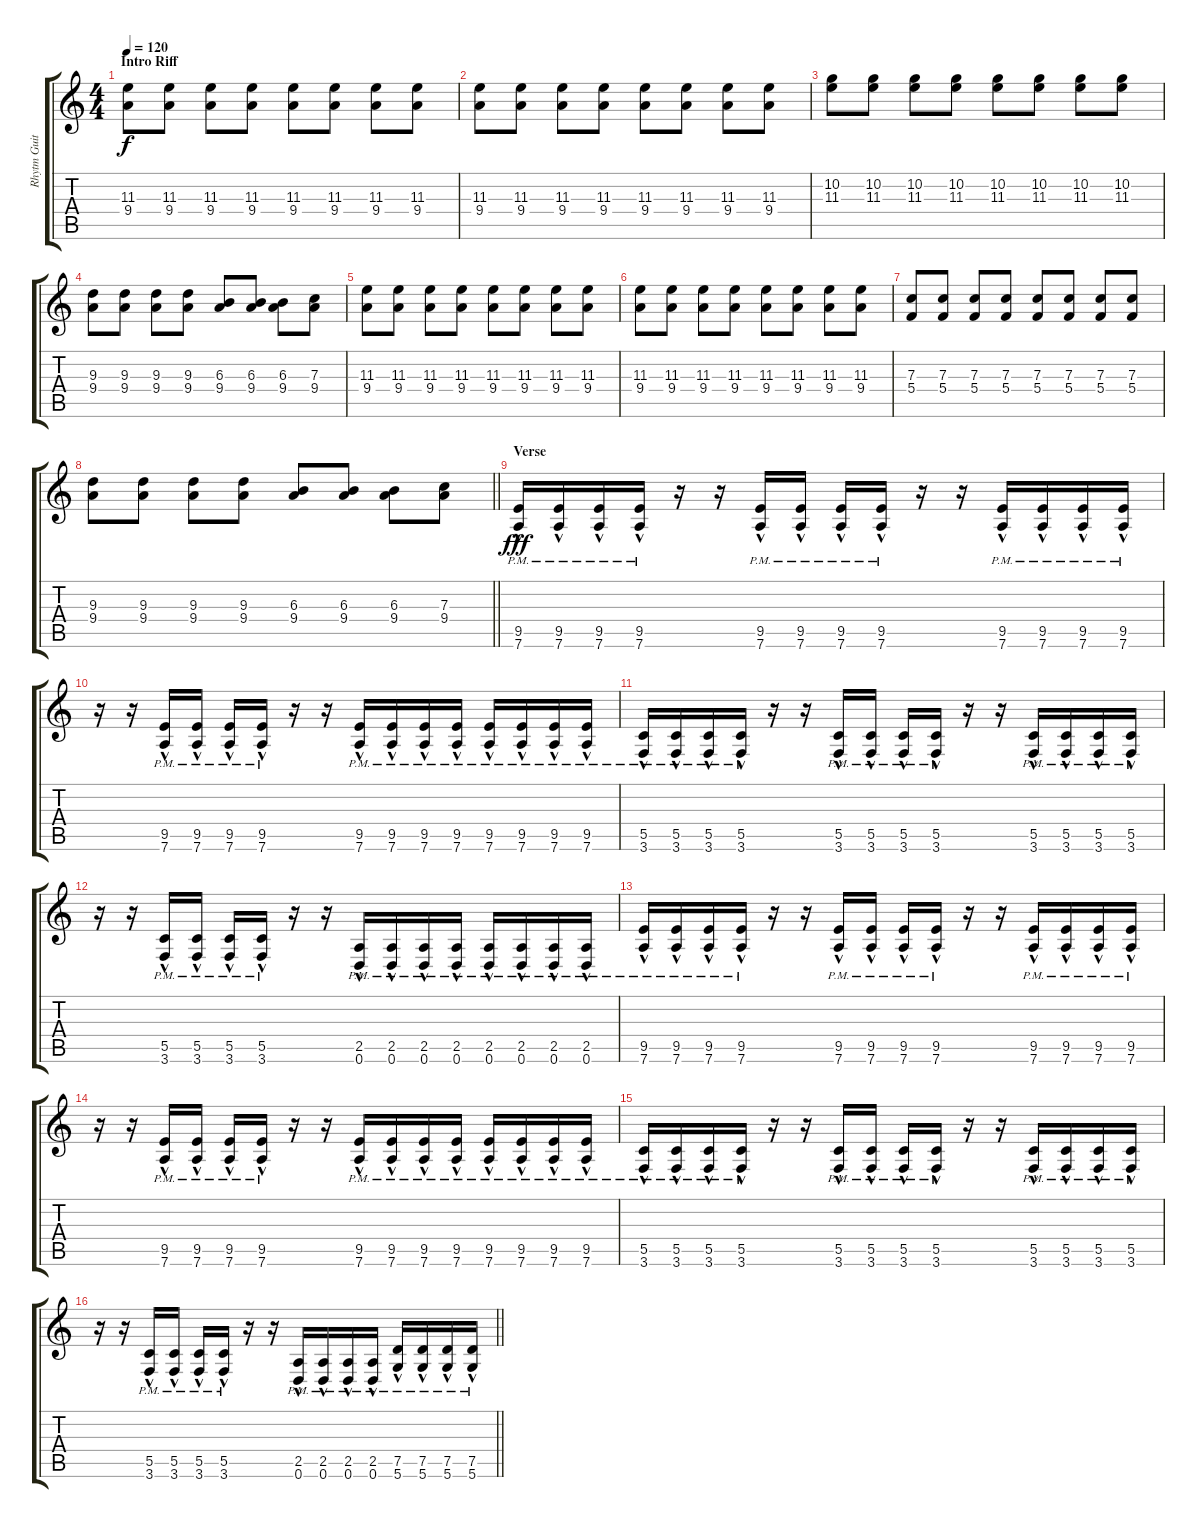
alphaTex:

\track ("Rhytm Guitar" "Rhytm Guit") {instrument overdrivenguitar}
\staff {score tabs}
\tuning (D4 A3 F3 C3 G2 D2) {hide}
\ts (4 4)
\section ("" "Intro Riff")
\tempo 120
\clef g2
\ks c
(11.3 9.4).8{dy f volume 8} (11.3 9.4).8 (11.3 9.4).8 (11.3 9.4).8 (11.3 9.4).8 (11.3 9.4).8 (11.3 9.4).8 (11.3 9.4).8 |
(11.3 9.4).8 (11.3 9.4).8 (11.3 9.4).8 (11.3 9.4).8 (11.3 9.4).8 (11.3 9.4).8 (11.3 9.4).8 (11.3 9.4).8 |
(10.2 11.3).8 (10.2 11.3).8 (10.2 11.3).8 (10.2 11.3).8 (10.2 11.3).8 (10.2 11.3).8 (10.2 11.3).8 (10.2 11.3).8 |
(9.3 9.4).8 (9.3 9.4).8 (9.3 9.4).8 (9.3 9.4).8 (6.3 9.4).8 (6.3 9.4).8 (6.3 9.4).8 (7.3 9.4).8 |
(11.3 9.4).8 (11.3 9.4).8 (11.3 9.4).8 (11.3 9.4).8 (11.3 9.4).8 (11.3 9.4).8 (11.3 9.4).8 (11.3 9.4).8 |
(11.3 9.4).8 (11.3 9.4).8 (11.3 9.4).8 (11.3 9.4).8 (11.3 9.4).8 (11.3 9.4).8 (11.3 9.4).8 (11.3 9.4).8 |
(7.3 5.4).8 (7.3 5.4).8 (7.3 5.4).8 (7.3 5.4).8 (7.3 5.4).8 (7.3 5.4).8 (7.3 5.4).8 (7.3 5.4).8 |
\barLineRight lightlight
(9.3 9.4).8 (9.3 9.4).8 (9.3 9.4).8 (9.3 9.4).8 (6.3 9.4).8 (6.3 9.4).8 (6.3 9.4).8 (7.3 9.4).8 |
\section ("" "Verse")
(9.5{hac} 7.6{hac pm}).16{dy fff} (9.5{hac} 7.6{hac pm}).16 (9.5{hac} 7.6{hac pm}).16 (9.5{hac} 7.6{hac pm}).16 r.16 r.16 (9.5{hac} 7.6{hac pm}).16 (9.5{hac} 7.6{hac pm}).16 (9.5{hac} 7.6{hac pm}).16 (9.5{hac} 7.6{hac pm}).16 r.16 r.16 (9.5{hac} 7.6{hac pm}).16 (9.5{hac} 7.6{hac pm}).16 (9.5{hac} 7.6{hac pm}).16 (9.5{hac} 7.6{hac pm}).16 |
r.16 r.16 (9.5{hac pm} 7.6{hac pm}).16 (9.5{hac pm} 7.6{hac pm}).16 (9.5{hac pm} 7.6{hac pm}).16 (9.5{hac pm} 7.6{hac pm}).16 r.16 r.16 (9.5{hac pm} 7.6{hac pm}).16 (9.5{hac pm} 7.6{hac pm}).16 (9.5{hac pm} 7.6{hac pm}).16 (9.5{hac pm} 7.6{hac pm}).16 (9.5{hac pm} 7.6{hac pm}).16 (9.5{hac pm} 7.6{hac pm}).16 (9.5{hac pm} 7.6{hac pm}).16 (9.5{hac pm} 7.6).16 |
(5.5{hac pm} 3.6{hac pm}).16 (5.5{hac pm} 3.6{hac pm}).16 (5.5{hac pm} 3.6{hac pm}).16 (5.5{hac pm} 3.6{hac pm}).16 r.16 r.16 (5.5{hac pm} 3.6{hac pm}).16 (5.5{hac pm} 3.6{hac pm}).16 (5.5{hac pm} 3.6{hac pm}).16 (5.5{hac pm} 3.6{hac pm}).16 r.16 r.16 (5.5{hac pm} 3.6{hac pm}).16 (5.5{hac pm} 3.6{hac pm}).16 (5.5{hac pm} 3.6{hac pm}).16 (5.5{hac pm} 3.6{hac pm}).16 |
r.16 r.16 (5.5{hac pm} 3.6{hac pm}).16 (5.5{hac pm} 3.6{hac pm}).16 (5.5{hac pm} 3.6{hac pm}).16 (5.5{hac pm} 3.6{hac pm}).16 r.16 r.16 (2.5{hac pm} 0.6{hac pm}).16 (2.5{hac pm} 0.6{hac pm}).16 (2.5{hac pm} 0.6{hac pm}).16 (2.5{hac pm} 0.6{hac pm}).16 (2.5{hac pm} 0.6{hac pm}).16 (2.5{hac pm} 0.6{hac pm}).16 (2.5{hac pm} 0.6{hac pm}).16 (2.5{hac pm} 0.6{hac pm}).16 |
(9.5{hac} 7.6{hac pm}).16 (9.5{hac} 7.6{hac pm}).16 (9.5{hac} 7.6{hac pm}).16 (9.5{hac} 7.6{hac pm}).16 r.16 r.16 (9.5{hac} 7.6{hac pm}).16 (9.5{hac} 7.6{hac pm}).16 (9.5{hac} 7.6{hac pm}).16 (9.5{hac} 7.6{hac pm}).16 r.16 r.16 (9.5{hac} 7.6{hac pm}).16 (9.5{hac} 7.6{hac pm}).16 (9.5{hac} 7.6{hac pm}).16 (9.5{hac} 7.6{hac pm}).16 |
r.16 r.16 (9.5{hac pm} 7.6{hac pm}).16 (9.5{hac pm} 7.6{hac pm}).16 (9.5{hac pm} 7.6{hac pm}).16 (9.5{hac pm} 7.6{hac pm}).16 r.16 r.16 (9.5{hac pm} 7.6{hac pm}).16 (9.5{hac pm} 7.6{hac pm}).16 (9.5{hac pm} 7.6{hac pm}).16 (9.5{hac pm} 7.6{hac pm}).16 (9.5{hac pm} 7.6{hac pm}).16 (9.5{hac pm} 7.6{hac pm}).16 (9.5{hac pm} 7.6{hac pm}).16 (9.5{hac pm} 7.6{hac}).16 |
(5.5{hac pm} 3.6{hac pm}).16 (5.5{hac pm} 3.6{hac pm}).16 (5.5{hac pm} 3.6{hac pm}).16 (5.5{hac pm} 3.6{hac pm}).16 r.16 r.16 (5.5{hac pm} 3.6{hac pm}).16 (5.5{hac pm} 3.6{hac pm}).16 (5.5{hac pm} 3.6{hac pm}).16 (5.5{hac pm} 3.6{hac pm}).16 r.16 r.16 (5.5{hac pm} 3.6{hac pm}).16 (5.5{hac pm} 3.6{hac pm}).16 (5.5{hac pm} 3.6{hac pm}).16 (5.5{hac pm} 3.6{hac pm}).16 |
\barLineRight lightlight
r.16 r.16 (5.5{hac pm} 3.6{hac pm}).16 (5.5{hac pm} 3.6{hac pm}).16 (5.5{hac pm} 3.6{hac pm}).16 (5.5{hac pm} 3.6{hac pm}).16 r.16 r.16 (2.5{hac pm} 0.6{hac pm}).16 (2.5{hac pm} 0.6{hac pm}).16 (2.5{hac pm} 0.6{hac pm}).16 (2.5{hac pm} 0.6{hac pm}).16 (7.5{hac pm} 5.6{hac pm}).16 (7.5{hac pm} 5.6{hac pm}).16 (7.5{hac pm} 5.6{hac pm}).16 (7.5{hac pm} 5.6{hac pm}).16
